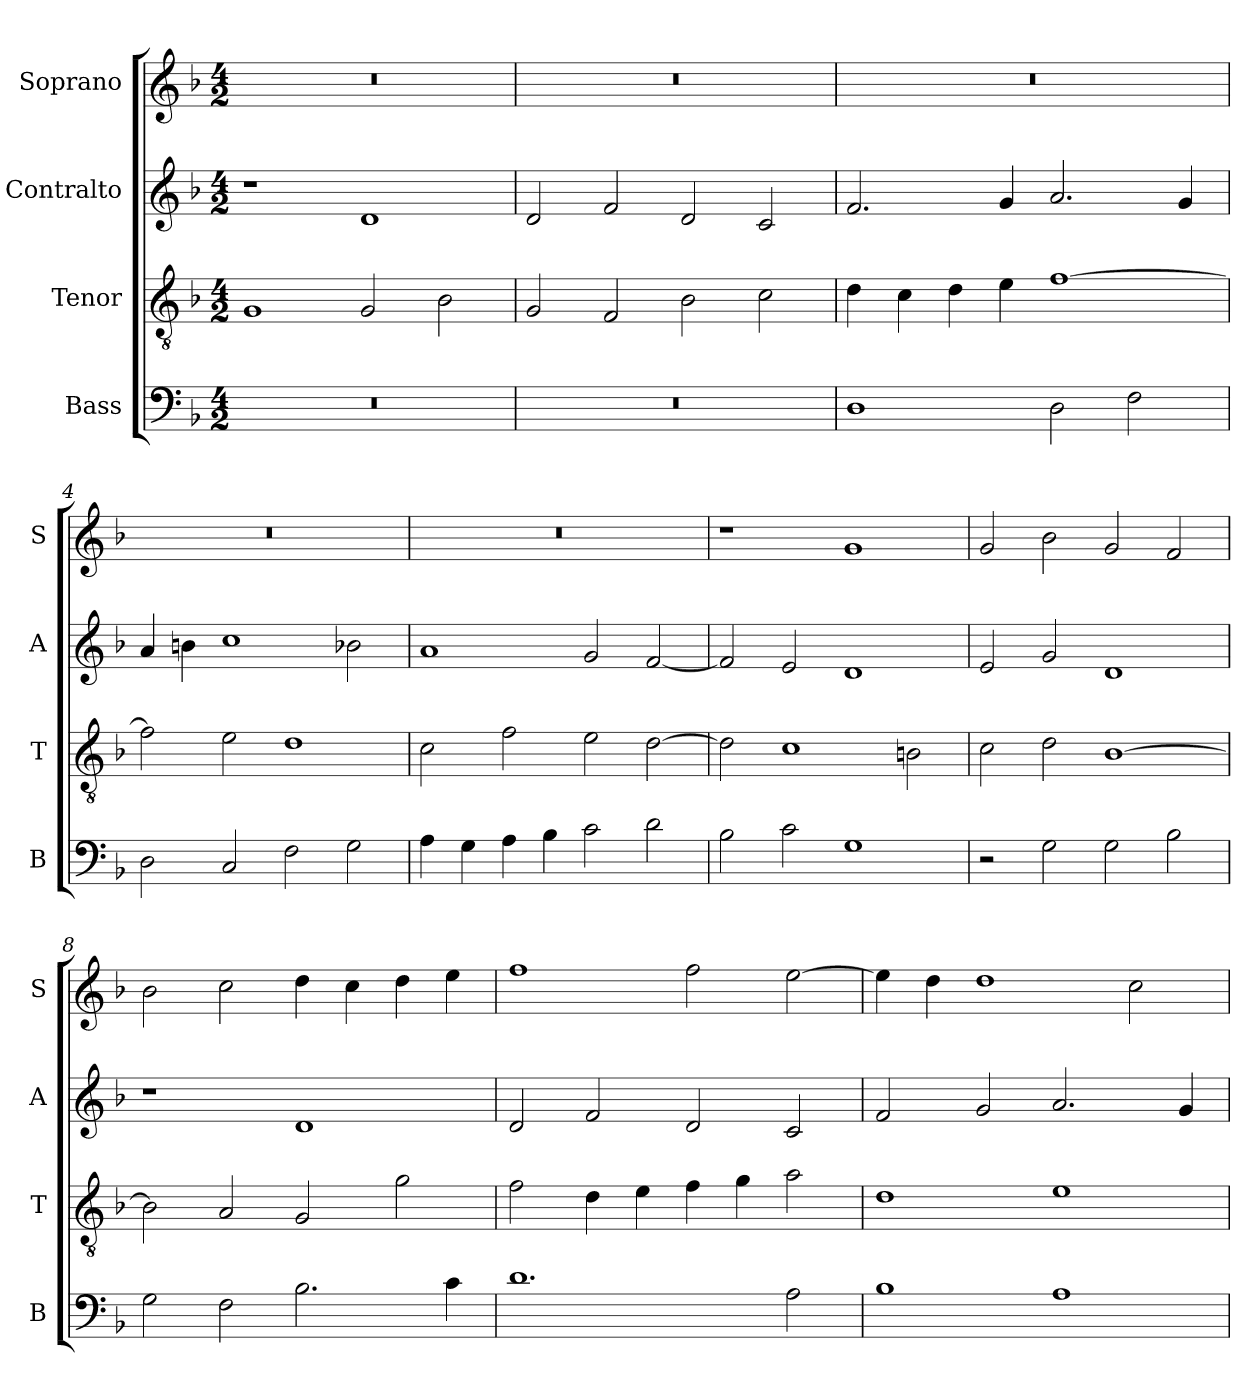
**kern	**kern	**kern	**kern
*part4	*part3	*part2	*part1
*staff4	*staff3	*staff2	*staff1
*I"Bass	*I"Tenor	*I"Contralto	*I"Soprano
*I'B	*I'T	*I'A	*I'S
*clefF4	*clefGv2	*clefG2	*clefG2
*k[b-]	*k[b-]	*k[b-]	*k[b-]
*G:dor	*G:dor	*G:dor	*G:dor
*M4/2	*M4/2	*M4/2	*M4/2
=1	=1	=1	=1
0r	1G	1r	0r
.	2G	1d	.
.	2B-	.	.
=2	=2	=2	=2
0r	2G	2d	0r
.	2F	2f	.
.	2B-	2d	.
.	2c	2c	.
=3	=3	=3	=3
1D	4d	2.f	0r
.	4c	.	.
.	4d	.	.
.	4e	4g	.
2D	[1f	2.a	.
2F	.	.	.
.	.	4g	.
=4	=4	=4	=4
2D	2f]	4a	0r
.	.	4bn	.
2C	2e	1cc	.
2F	1d	.	.
2G	.	2b-X	.
=5	=5	=5	=5
4A	2c	1a	0r
4G	.	.	.
4A	2f	.	.
4B-	.	.	.
2c	2e	2g	.
2d	[2d	[2f	.
=6	=6	=6	=6
2B-	2d]	2f]	1r
2c	1c	2e	.
1G	.	1d	1g
.	2Bn	.	.
=7	=7	=7	=7
2r	2c	2e	2g
2G	2d	2g	2b-
2G	[1B-	1d	2g
2B-	.	.	2f
=8	=8	=8	=8
2G	2B-]	1r	2b-
2F	2A	.	2cc
2.B-	2G	1d	4dd
.	.	.	4cc
.	2g	.	4dd
4c	.	.	4ee
=9	=9	=9	=9
1.d	2f	2d	1ff
.	4d	2f	.
.	4e	.	.
.	4f	2d	2ff
.	4g	.	.
2A	2a	2c	[2ee
=10	=10	=10	=10
1B-	1d	2f	4ee]
.	.	.	4dd
.	.	2g	1dd
1A	1e	2.a	.
.	.	.	2cc
.	.	4g	.
=	=	=	=
*-	*-	*-	*-
